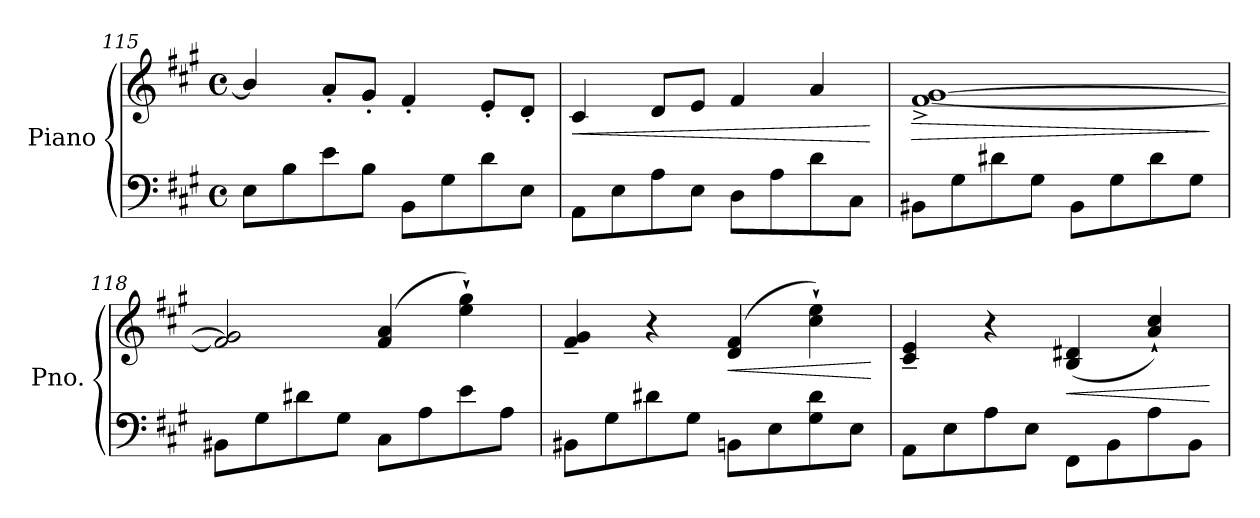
**kern	**kern	**dynam
*part1	*part1	*part1
*staff2	*staff1	*staff1/2
*I"Piano	*	*
*I'Pno.	*	*
*clefF4	*clefG2	*
*k[f#c#g#]	*k[f#c#g#]	*
*M4/4	*M4/4	*
*met(c)	*met(c)	*
=115	=115	=115
8E\L	4b/]	.
8B\	.	.
8e\	8a'/L	.
8B\J	8g#'/J	.
8BB\L	4f#'/	.
8G#\	.	.
8d\	8e'/L	.
8E\J	8d'/J	.
!!LO:PB:g=z
=116	=116	=116
!	!	!LO:HP:b
8AA\L	4c#/	<
8E\	.	.
8A\	8d/L	.
8E\J	8e/J	.
8D\L	4f#/	.
8A\	.	.
8d\	4a/	.
8C#\J	.	.
.	.	[
=117	=117	=117
!	!	!LO:HP:b
8BB#X\L	[1f#^ [1g#^	>
8G#\	.	.
8d#X\	.	.
8G#\J	.	.
8BB#\L	.	.
8G#\	.	.
8d#\	.	.
8G#\J	.	.
.	.	]
=118	=118	=118
8BB#X\L	2f#/] 2g#/]	.
8G#\	.	.
8d#X\	.	.
8G#\J	.	.
8C#\L	(4f#/ 4a/	.
8A\	.	.
8e\	4ee\` 4gg#\`)	.
8A\J	.	.
=119	=119	=119
8BB#X\L	4f#/~ 4g#/~	.
8G#\	.	.
8d#X\	4r	.
8G#\J	.	.
!	!	!LO:HP:b
8BBn\L	(4d/ 4f#/	<
8E\	.	.
8G#\ 8d#\	4cc#\` 4ee\`)	.
8E\J	.	.
.	.	[
!!LO:LB:g=z
=120	=120	=120
8AA\L	4c#/~ 4e/~	.
8E\	.	.
8A\	4r	.
8E\J	.	.
!	!	!LO:HP:b
8FF#\L	(4B/ 4d#X/	<
8BB\	.	.
8A\	4a/` 4cc#/`)	.
8BB\J	.	.
.	.	[
=	=	=
*-	*-	*-
